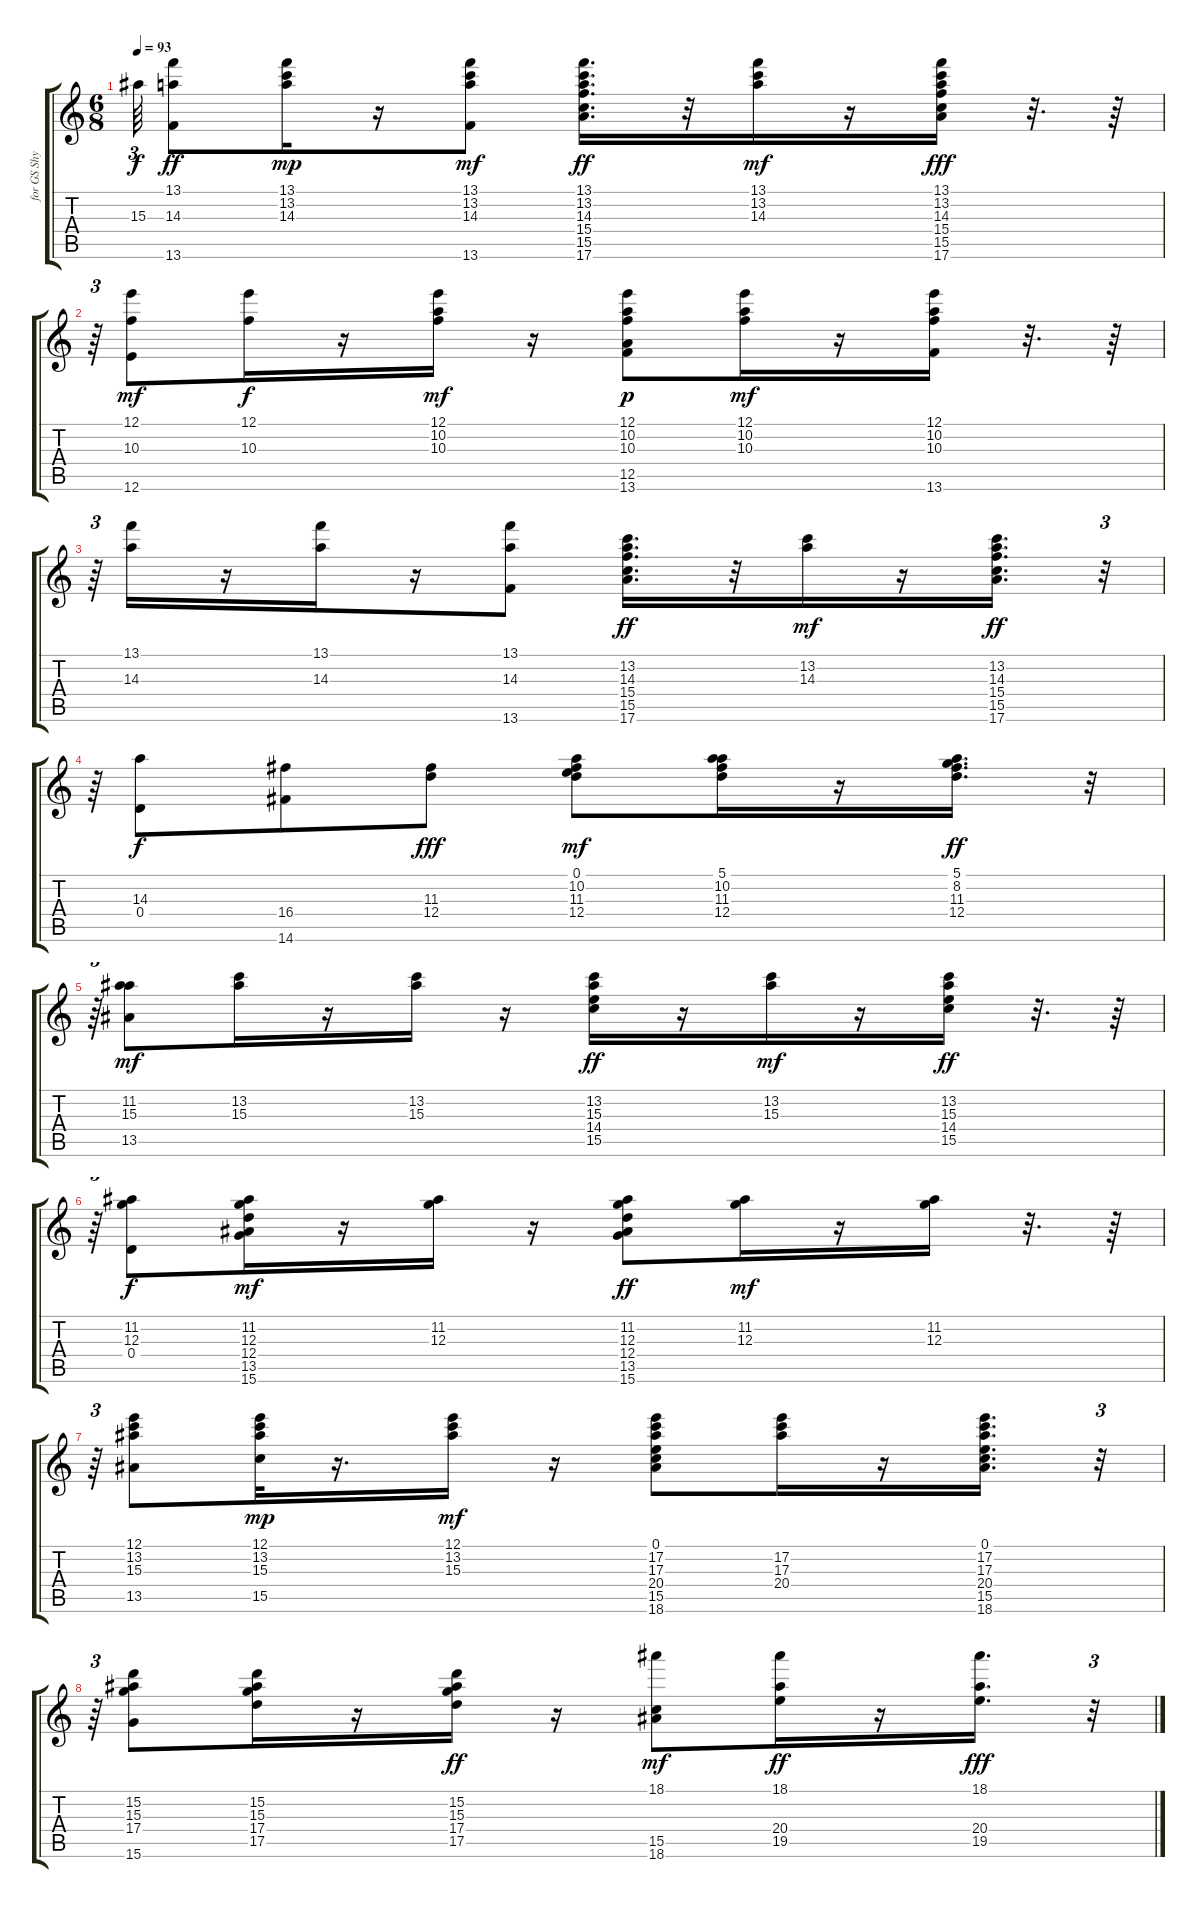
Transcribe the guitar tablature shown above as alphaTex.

\track ("for GS Shynths)" "for GS Shy") {instrument acousticguitarsteel}
\staff {score tabs}
\tuning (E4 B3 G3 D3 A2 E2) {hide}
\ts (6 8)
\tempo 93
\clef g2
\ks c
15.3{t}.64{tu (3 2) dy f} (13.1 14.3 13.6).8{dy ff} (13.1 13.2 14.3).16{dy mp} r.16 (13.1 13.2 14.3 13.6).8{dy mf} (13.1 13.2 14.3 15.4 15.5 17.6).16{d dy ff} r.32 (13.1 13.2 14.3).16{dy mf} r.16 (13.1 13.2 14.3 15.4 15.5 17.6).16{dy fff} r.32{d} r.64 |
r.64{tu (3 2)} (12.1 10.3 12.6).8{dy mf} (12.1 10.3).16{dy f} r.16 (12.1 10.2 10.3).16{dy mf} r.16 (12.1 10.2 10.3 12.5 13.6).8{dy p} (12.1 10.2 10.3).16{dy mf} r.16 (12.1 10.2 10.3 13.6).16 r.32{d} r.64 |
r.64{tu (3 2)} (13.1 14.3).16 r.16 (13.1 14.3).16 r.16 (13.1 14.3 13.6).8 (13.2 14.3 15.4 15.5 17.6).16{d dy ff} r.32 (13.2 14.3).16{dy mf} r.16 (13.2 14.3 15.4 15.5 17.6).16{d dy ff} r.32{tu (3 2)} |
r.64{tu (3 2)} (14.3 0.4).8{dy f} (16.4 14.6).8 (11.3 12.4).8{dy fff} (0.1 10.2 11.3 12.4).8{dy mf} (5.1 10.2 11.3 12.4).16 r.16 (5.1 8.2 11.3 12.4).16{d dy ff} r.32{tu (3 2)} |
r.64{tu (3 2)} (11.2 15.3 13.5).8{dy mf} (13.2 15.3).16 r.16 (13.2 15.3).16 r.16 (13.2 15.3 14.4 15.5).16{dy ff} r.16 (13.2 15.3).16{dy mf} r.16 (13.2 15.3 14.4 15.5).16{dy ff} r.32{d} r.64 |
r.64{tu (3 2)} (11.2 12.3 0.4).8{dy f} (11.2 12.3 12.4 13.5 15.6).16{dy mf} r.16 (11.2 12.3).16 r.16 (11.2 12.3 12.4 13.5 15.6).8{dy ff} (11.2 12.3).16{dy mf} r.16 (11.2 12.3).16 r.32{d} r.64 |
r.64{tu (3 2)} (12.1 13.2 15.3 13.5).8 (12.1 13.2 15.3 15.5).32{dy mp} r.16{d} (12.1 13.2 15.3).16{dy mf} r.16 (0.1 17.2 17.3 20.4 15.5 18.6).8 (17.2 17.3 20.4).16 r.16 (0.1 17.2 17.3 20.4 15.5 18.6).16{d} r.32{tu (3 2)} |
r.64{tu (3 2)} (15.2 15.3 17.4 15.6).8 (15.2 15.3 17.4 17.5).16 r.16 (15.2 15.3 17.4 17.5).16{dy ff} r.16 (18.1 15.5 18.6).8{dy mf} (18.1 20.4 19.5).16{dy ff} r.16 (18.1 20.4 19.5).16{d dy fff} r.32{tu (3 2)}
